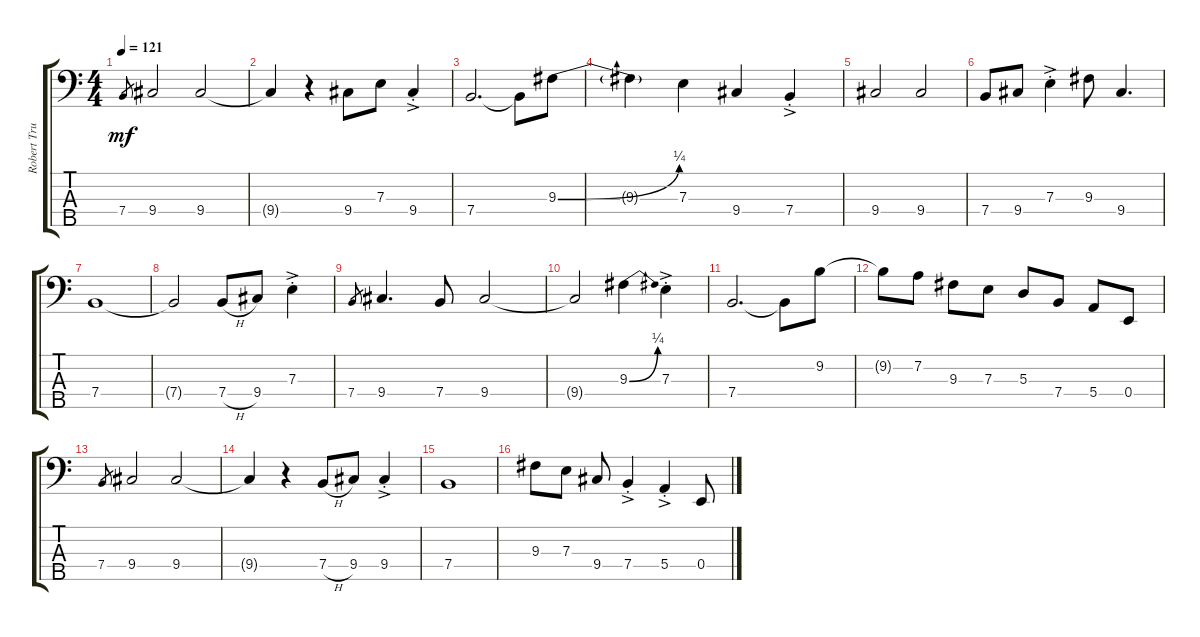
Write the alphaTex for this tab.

\track ("Robert Trujillo" "Robert Tru") {instrument electricbassfinger}
\staff {score tabs}
\tuning (G2 D2 A1 E1 B0) {hide}
\ts (4 4)
\tempo 121
\clef f4
\ks c
7.4.8{gr dy mf} 9.4.2 9.4.2 |
9.4{t}.4 r.4 9.4.8 7.3.8 9.4{ac st}.4 |
7.4.2{d} 7.4{t}.8 9.3{be (bend 0 0 60 1)}.8 |
9.3{t}.4 7.3.4 9.4.4 7.4{ac st}.4 |
9.4.2 9.4.2 |
7.4.8 9.4.8 7.3{ac st}.4 9.3.8 9.4.4{d} |
7.4.1 |
7.4{t}.2 7.4{h}.8 9.4.8 7.3{ac st}.4 |
7.4.8{gr} 9.4.4{d} 7.4.8 9.4.2 |
9.4{t}.2 9.3{be (bend 0 0 60 1)}.4 7.3{ac st}.4 |
7.4.2{d} 7.4{t}.8 9.2.8 |
9.2{t}.8 7.2.8 9.3.8 7.3.8 5.3.8 7.4.8 5.4.8 0.4.8 |
7.4.8{gr} 9.4.2 9.4.2 |
9.4{t}.4 r.4 7.4{h}.8 9.4.8 9.4{ac st}.4 |
7.4.1 |
9.3.8 7.3.8 9.4.8 7.4{ac st}.4 5.4{ac st}.4 0.4.8
